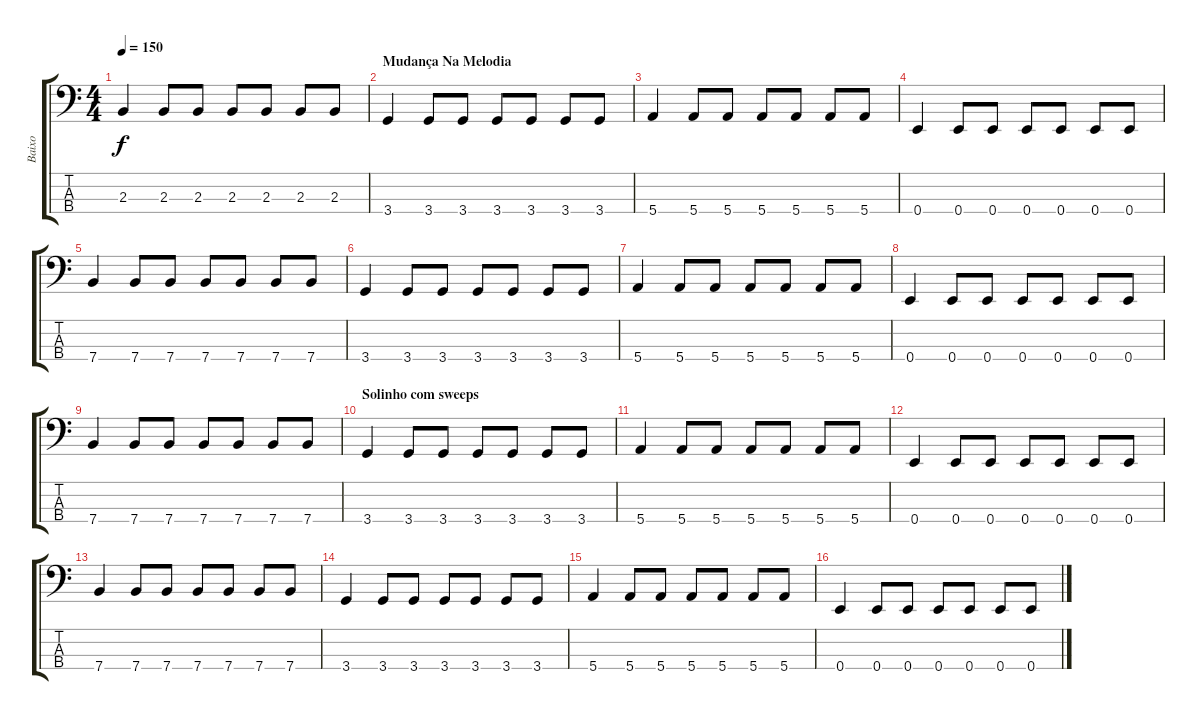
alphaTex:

\track ("Baixo" "Baixo") {instrument electricbasspick}
\staff {score tabs}
\tuning (G2 D2 A1 E1) {hide}
\ts (4 4)
\tempo 150
\clef f4
\ks c
2.3.4{dy f} 2.3.8 2.3.8 2.3.8 2.3.8 2.3.8 2.3.8 |
\section ("" "Mudança Na Melodia")
3.4.4 3.4.8 3.4.8 3.4.8 3.4.8 3.4.8 3.4.8 |
5.4.4 5.4.8 5.4.8 5.4.8 5.4.8 5.4.8 5.4.8 |
0.4.4 0.4.8 0.4.8 0.4.8 0.4.8 0.4.8 0.4.8 |
7.4.4 7.4.8 7.4.8 7.4.8 7.4.8 7.4.8 7.4.8 |
3.4.4 3.4.8 3.4.8 3.4.8 3.4.8 3.4.8 3.4.8 |
5.4.4 5.4.8 5.4.8 5.4.8 5.4.8 5.4.8 5.4.8 |
0.4.4 0.4.8 0.4.8 0.4.8 0.4.8 0.4.8 0.4.8 |
7.4.4 7.4.8 7.4.8 7.4.8 7.4.8 7.4.8 7.4.8 |
\section ("" "Solinho com sweeps")
3.4.4 3.4.8 3.4.8 3.4.8 3.4.8 3.4.8 3.4.8 |
5.4.4 5.4.8 5.4.8 5.4.8 5.4.8 5.4.8 5.4.8 |
0.4.4 0.4.8 0.4.8 0.4.8 0.4.8 0.4.8 0.4.8 |
7.4.4 7.4.8 7.4.8 7.4.8 7.4.8 7.4.8 7.4.8 |
3.4.4 3.4.8 3.4.8 3.4.8 3.4.8 3.4.8 3.4.8 |
5.4.4 5.4.8 5.4.8 5.4.8 5.4.8 5.4.8 5.4.8 |
0.4.4 0.4.8 0.4.8 0.4.8 0.4.8 0.4.8 0.4.8
